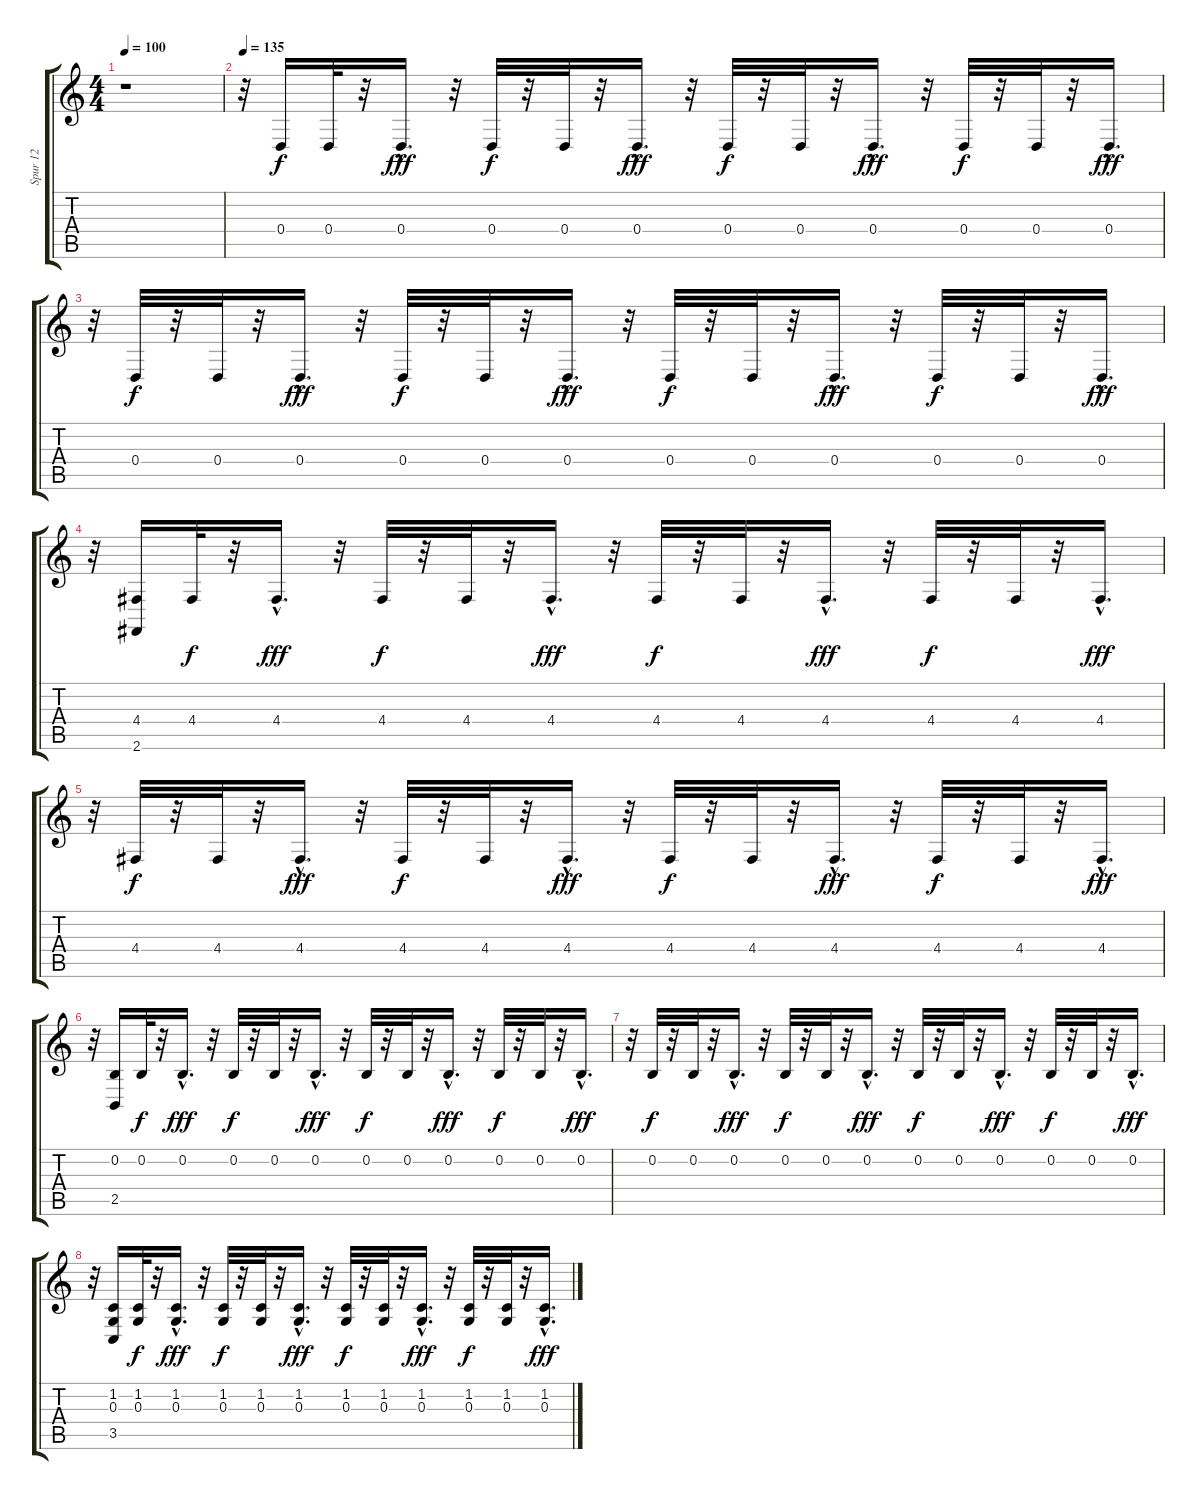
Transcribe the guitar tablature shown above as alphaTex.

\track ("Spur 12" "Spur 12") {instrument lead8bassandlead}
\staff {score tabs}
\tuning (E4 B3 G3 D3 A2 E2) {hide}
\ts (4 4)
\tempo 100
\clef g2
\ks c
r.1{dy f instrument lead8bassandlead} |
\tempo 135
r.32 0.4.16 0.4.32 r.32 0.4{hac}.16{d dy fff} r.32 0.4.32{dy f} r.32 0.4.32 r.32 0.4{hac}.16{d dy fff} r.32 0.4.32{dy f} r.32 0.4.32 r.32 0.4{hac}.16{d dy fff} r.32 0.4.32{dy f} r.32 0.4.32 r.32 0.4{hac}.16{d dy fff} |
r.32 0.4.32{dy f} r.32 0.4.32 r.32 0.4{hac}.16{d dy fff} r.32 0.4.32{dy f} r.32 0.4.32 r.32 0.4{hac}.16{d dy fff} r.32 0.4.32{dy f} r.32 0.4.32 r.32 0.4{hac}.16{d dy fff} r.32 0.4.32{dy f} r.32 0.4.32 r.32 0.4{hac}.16{d dy fff} |
r.32 (4.4 2.6).16 4.4.32{dy f} r.32 4.4{hac}.16{d dy fff} r.32 4.4.32{dy f} r.32 4.4.32 r.32 4.4{hac}.16{d dy fff} r.32 4.4.32{dy f} r.32 4.4.32 r.32 4.4{hac}.16{d dy fff} r.32 4.4.32{dy f} r.32 4.4.32 r.32 4.4{hac}.16{d dy fff} |
r.32 4.4.32{dy f} r.32 4.4.32 r.32 4.4{hac}.16{d dy fff} r.32 4.4.32{dy f} r.32 4.4.32 r.32 4.4{hac}.16{d dy fff} r.32 4.4.32{dy f} r.32 4.4.32 r.32 4.4{hac}.16{d dy fff} r.32 4.4.32{dy f} r.32 4.4.32 r.32 4.4{hac}.16{d dy fff} |
r.32 (0.2 2.5).16 0.2.32{dy f} r.32 0.2{hac}.16{d dy fff} r.32 0.2.32{dy f} r.32 0.2.32 r.32 0.2{hac}.16{d dy fff} r.32 0.2.32{dy f} r.32 0.2.32 r.32 0.2{hac}.16{d dy fff} r.32 0.2.32{dy f} r.32 0.2.32 r.32 0.2{hac}.16{d dy fff} |
r.32 0.2.32{dy f} r.32 0.2.32 r.32 0.2{hac}.16{d dy fff} r.32 0.2.32{dy f} r.32 0.2.32 r.32 0.2{hac}.16{d dy fff} r.32 0.2.32{dy f} r.32 0.2.32 r.32 0.2{hac}.16{d dy fff} r.32 0.2.32{dy f} r.32 0.2.32 r.32 0.2{hac}.16{d dy fff} |
r.32 (1.2 0.3 3.5).16 (1.2 0.3).32{dy f} r.32 (1.2{hac} 0.3{hac}).16{d dy fff} r.32 (1.2 0.3).32{dy f} r.32 (1.2 0.3).32 r.32 (1.2{hac} 0.3{hac}).16{d dy fff} r.32 (1.2 0.3).32{dy f} r.32 (1.2 0.3).32 r.32 (1.2{hac} 0.3{hac}).16{d dy fff} r.32 (1.2 0.3).32{dy f} r.32 (1.2 0.3).32 r.32 (1.2{hac} 0.3{hac}).16{d dy fff}
